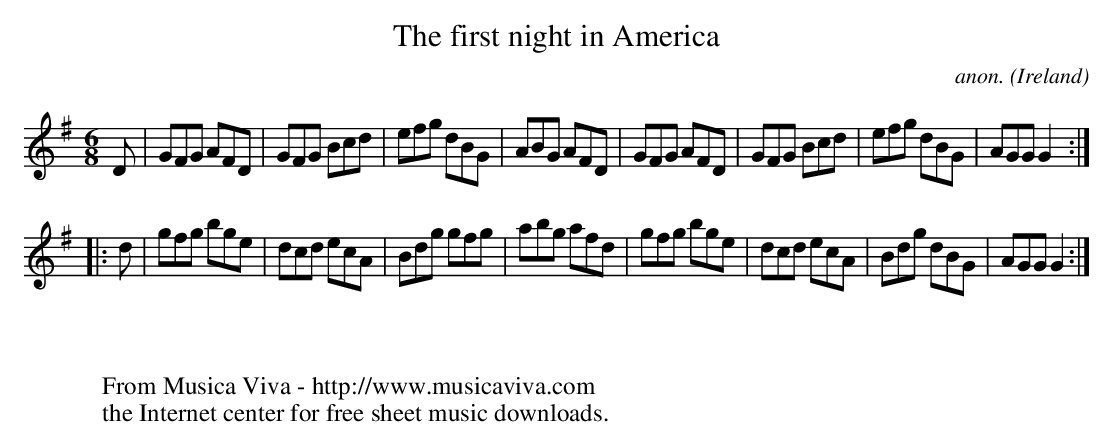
X:1
T:The first night in America
C:anon.
O:Ireland
M:6/8
L:1/8
K:G
D|GFG AFD|GFG Bcd|efg dBG|ABG AFD|GFG AFD|GFG Bcd|efg dBG|AGG G2:|
|:d|gfg bge|dcd ecA|Bdg gfg|abg afd|gfg bge|dcd ecA|Bdg dBG|AGG G2:|
W:
W:
W: From Musica Viva - http://www.musicaviva.com
W: the Internet center for free sheet music downloads.
